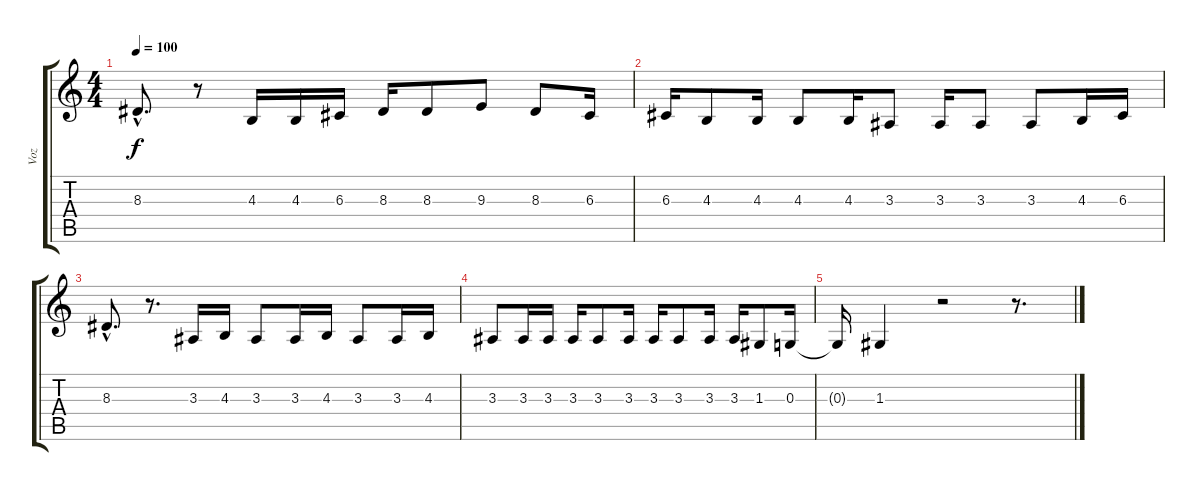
\track ("Voz" "Voz") {instrument oboe}
\staff {score tabs}
\tuning (E4 B3 G3 D3 A2 E2) {hide}
\ts (4 4)
\tempo 100
\clef g2
\ks c
8.3{hac}.8{d dy f} r.8 4.3.16 4.3.16 6.3.16 8.3.16 8.3.8 9.3.8 8.3.8 6.3.16 |
6.3.16 4.3.8 4.3.16 4.3.8 4.3.16 3.3.8 3.3.16 3.3.8 3.3.8 4.3.16 6.3.16 |
8.3{hac}.8{d} r.8{d} 3.3.16 4.3.16 3.3.8 3.3.16 4.3.16 3.3.8 3.3.16 4.3.16 |
3.3.8 3.3.16 3.3.16 3.3.16 3.3.8 3.3.16 3.3.16 3.3.8 3.3.16 3.3.16 1.3.8 0.3.16 |
0.3{t}.16 1.3.4 r.2 r.8{d}
